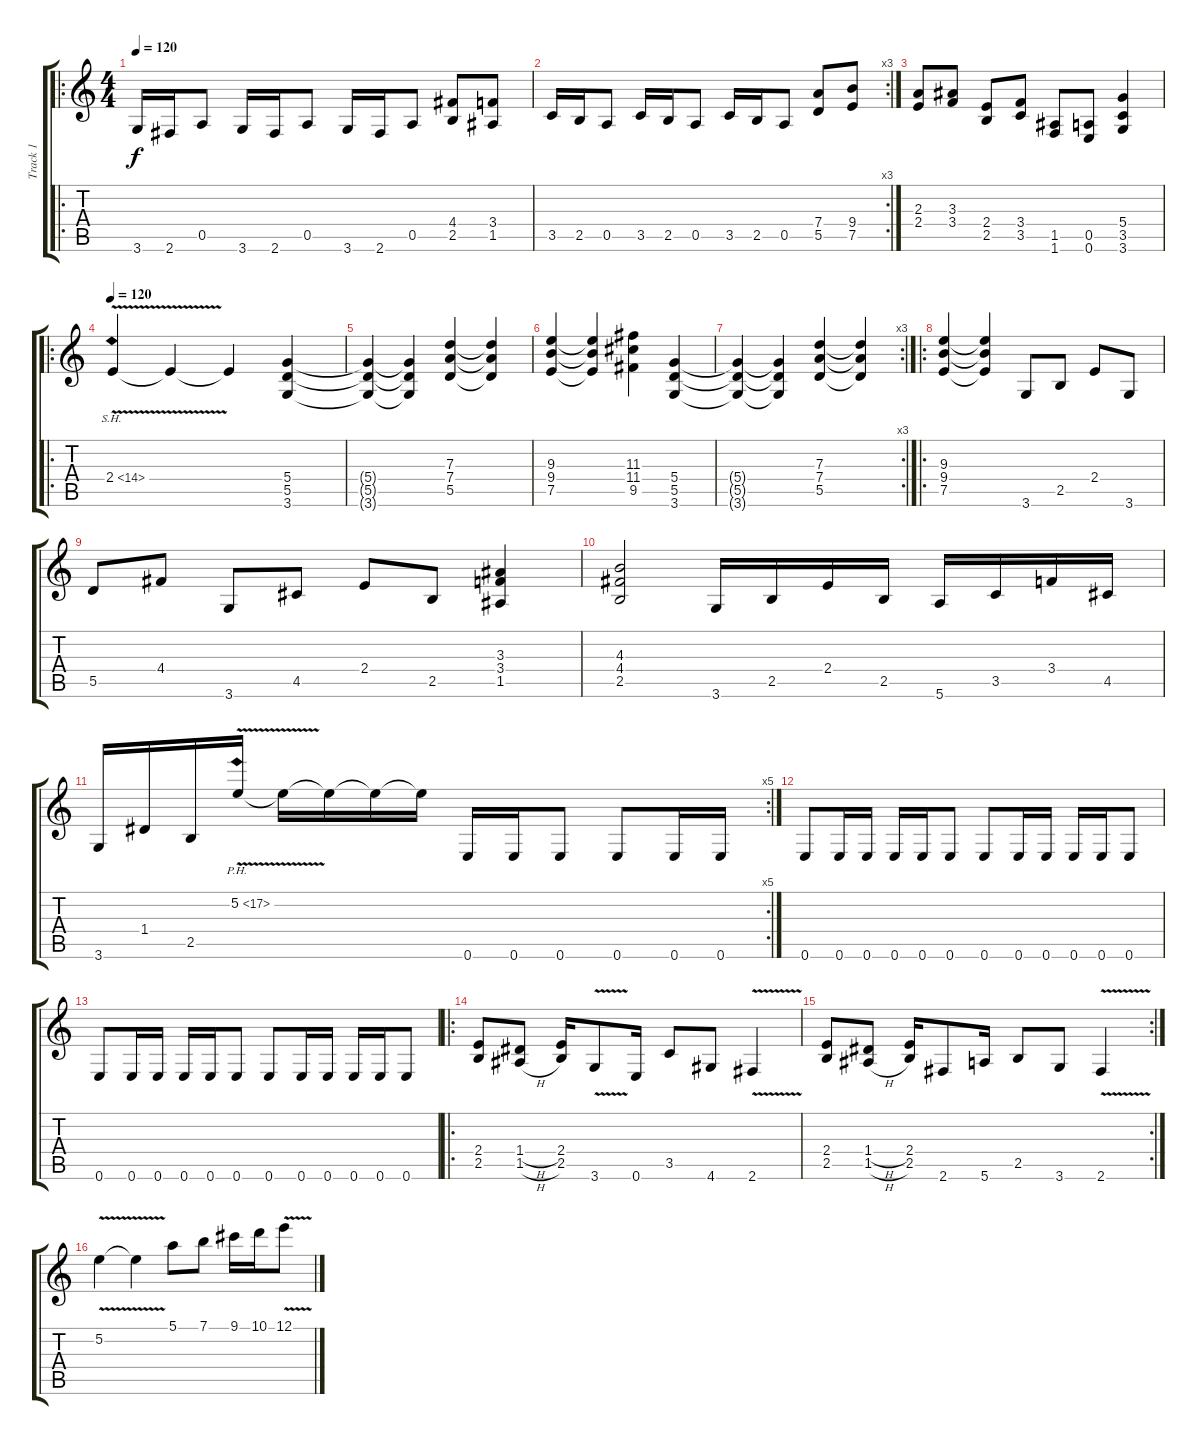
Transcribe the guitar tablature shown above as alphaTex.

\track ("Track 1" "Track 1") {instrument distortionguitar}
\staff {score tabs}
\tuning (E4 B3 G3 D3 A2 E2) {hide}
\ro
\ts (4 4)
\tempo 120
\tempo 160
\tempo 120
\clef g2
\ks c
3.6.16{dy f instrument distortionguitar} 2.6.16 0.5.8 3.6.16 2.6.16 0.5.8 3.6.16 2.6.16 0.5.8 (4.4 2.5).8 (3.4 1.5).8 |
\rc 3
3.5.16 2.5.16 0.5.8 3.5.16 2.5.16 0.5.8 3.5.16 2.5.16 0.5.8 (7.4 5.5).8 (9.4 7.5).8 |
(2.3 2.4).8 (3.3 3.4).8 (2.4 2.5).8 (3.4 3.5).8 (1.5 1.6).8 (0.5 0.6).8 (5.4 3.5 3.6).4 |
\ro
\tempo 120
2.4{sh 12 v}.4 2.4{t}.4 2.4{t}.4 (5.4 5.5 3.6).4 |
(5.4{t} 5.5{t} 3.6{t}).4 (5.4{t} 5.5{t} 3.6{t}).4 (7.3 7.4 5.5).4 (7.3{t} 7.4{t} 5.5{t}).4 |
(9.3 9.4 7.5).4 (9.3{t} 9.4{t} 7.5{t}).4 (11.3 11.4 9.5).4 (5.4 5.5 3.6).4 |
\rc 3
(5.4{t} 5.5{t} 3.6{t}).4 (5.4{t} 5.5{t} 3.6{t}).4 (7.3 7.4 5.5).4 (7.3{t} 7.4{t} 5.5{t}).4 |
\ro
(9.3 9.4 7.5).4 (9.3{t} 9.4{t} 7.5{t}).4 3.6.8 2.5.8 2.4.8 3.6.8 |
5.5.8 4.4.8 3.6.8 4.5.8 2.4.8 2.5.8 (3.3 3.4 1.5).4 |
(4.3 4.4 2.5).2 3.6.16 2.5.16 2.4.16 2.5.16 5.6.16 3.5.16 3.4.16 4.5.16 |
\rc 5
3.6.16 1.4.16 2.5.16 5.2{ph 12 v}.16 5.2{t}.16 5.2{t}.16 5.2{t}.16 5.2{t}.16 0.6.16 0.6.16 0.6.8 0.6.8 0.6.16 0.6.16 |
0.6.8 0.6.16 0.6.16 0.6.16 0.6.16 0.6.8 0.6.8 0.6.16 0.6.16 0.6.16 0.6.16 0.6.8 |
0.6.8 0.6.16 0.6.16 0.6.16 0.6.16 0.6.8 0.6.8 0.6.16 0.6.16 0.6.16 0.6.16 0.6.8 |
\ro
(2.4 2.5).8 (1.4{h} 1.5{h}).8 (2.4 2.5).16 3.6{v}.8 0.6.16 3.5.8 4.6.8 2.6{v}.4 |
\rc 2
(2.4 2.5).8 (1.4{h} 1.5{h}).8 (2.4 2.5).16 2.6.8 5.6.16 2.5.8 3.6.8 2.6{v}.4 |
5.2{v}.4 5.2{t}.4 5.1.8 7.1.8 9.1.16 10.1.16 12.1{v}.8
